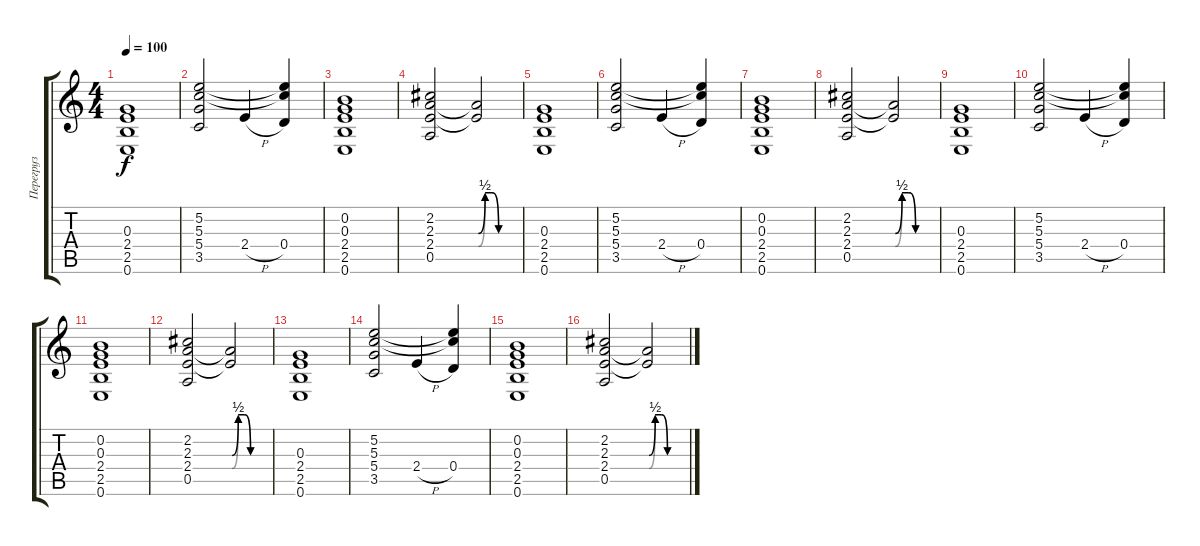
\track ("Перегруз" "Перегруз") {instrument distortionguitar}
\staff {score tabs}
\tuning (E4 B3 G3 D3 A2 E2) {hide}
\ts (4 4)
\tempo 100
\clef g2
\ks c
(0.3 2.4 2.5 0.6).1{dy f} |
(5.2 5.3 5.4 3.5).2 2.4{h}.4 (5.2{t} 5.3{t} 0.4).4 |
(0.2 0.3 2.4 2.5 0.6).1 |
(2.2 2.3 2.4 0.5).2 (2.3{be (custom 0 0 10 2 20 2 30 0 60 0) t} 2.4{be (custom 0 0 10 2 20 2 30 0 60 0) t}).2 |
(0.3 2.4 2.5 0.6).1 |
(5.2 5.3 5.4 3.5).2 2.4{h}.4 (5.2{t} 5.3{t} 0.4).4 |
(0.2 0.3 2.4 2.5 0.6).1 |
(2.2 2.3 2.4 0.5).2 (2.3{be (custom 0 0 10 2 20 2 30 0 60 0) t} 2.4{be (custom 0 0 10 2 20 2 30 0 60 0) t}).2 |
(0.3 2.4 2.5 0.6).1 |
(5.2 5.3 5.4 3.5).2 2.4{h}.4 (5.2{t} 5.3{t} 0.4).4 |
(0.2 0.3 2.4 2.5 0.6).1 |
(2.2 2.3 2.4 0.5).2 (2.3{be (custom 0 0 10 2 20 2 30 0 60 0) t} 2.4{be (custom 0 0 10 2 20 2 30 0 60 0) t}).2 |
(0.3 2.4 2.5 0.6).1 |
(5.2 5.3 5.4 3.5).2 2.4{h}.4 (5.2{t} 5.3{t} 0.4).4 |
(0.2 0.3 2.4 2.5 0.6).1 |
(2.2 2.3 2.4 0.5).2 (2.3{be (custom 0 0 10 2 20 2 30 0 60 0) t} 2.4{be (custom 0 0 10 2 20 2 30 0 60 0) t}).2
